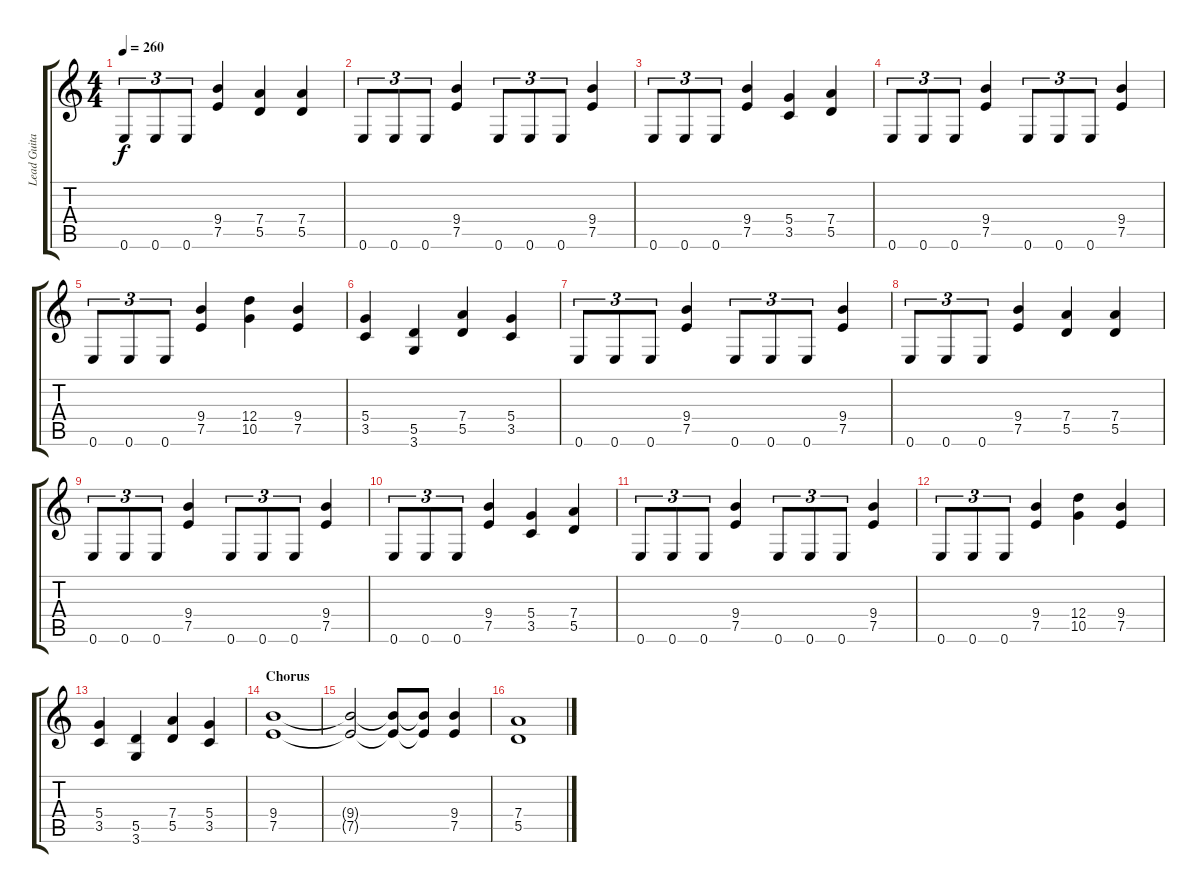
\track ("Lead Guitar (Dave Mustaine)" "Lead Guita") {instrument distortionguitar}
\staff {score tabs}
\tuning (E4 B3 G3 D3 A2 E2) {hide}
\ts (4 4)
\tempo 260
\clef g2
\ks c
0.6.8{tu (3 2) dy f} 0.6.8{tu (3 2)} 0.6.8{tu (3 2)} (9.4 7.5).4 (7.4 5.5).4 (7.4 5.5).4 |
0.6.8{tu (3 2)} 0.6.8{tu (3 2)} 0.6.8{tu (3 2)} (9.4 7.5).4 0.6.8{tu (3 2)} 0.6.8{tu (3 2)} 0.6.8{tu (3 2)} (9.4 7.5).4 |
0.6.8{tu (3 2)} 0.6.8{tu (3 2)} 0.6.8{tu (3 2)} (9.4 7.5).4 (5.4 3.5).4 (7.4 5.5).4 |
0.6.8{tu (3 2)} 0.6.8{tu (3 2)} 0.6.8{tu (3 2)} (9.4 7.5).4 0.6.8{tu (3 2)} 0.6.8{tu (3 2)} 0.6.8{tu (3 2)} (9.4 7.5).4 |
0.6.8{tu (3 2)} 0.6.8{tu (3 2)} 0.6.8{tu (3 2)} (9.4 7.5).4 (12.4 10.5).4 (9.4 7.5).4 |
(5.4 3.5).4 (5.5 3.6).4 (7.4 5.5).4 (5.4 3.5).4 |
0.6.8{tu (3 2)} 0.6.8{tu (3 2)} 0.6.8{tu (3 2)} (9.4 7.5).4 0.6.8{tu (3 2)} 0.6.8{tu (3 2)} 0.6.8{tu (3 2)} (9.4 7.5).4 |
0.6.8{tu (3 2)} 0.6.8{tu (3 2)} 0.6.8{tu (3 2)} (9.4 7.5).4 (7.4 5.5).4 (7.4 5.5).4 |
0.6.8{tu (3 2)} 0.6.8{tu (3 2)} 0.6.8{tu (3 2)} (9.4 7.5).4 0.6.8{tu (3 2)} 0.6.8{tu (3 2)} 0.6.8{tu (3 2)} (9.4 7.5).4 |
0.6.8{tu (3 2)} 0.6.8{tu (3 2)} 0.6.8{tu (3 2)} (9.4 7.5).4 (5.4 3.5).4 (7.4 5.5).4 |
0.6.8{tu (3 2)} 0.6.8{tu (3 2)} 0.6.8{tu (3 2)} (9.4 7.5).4 0.6.8{tu (3 2)} 0.6.8{tu (3 2)} 0.6.8{tu (3 2)} (9.4 7.5).4 |
0.6.8{tu (3 2)} 0.6.8{tu (3 2)} 0.6.8{tu (3 2)} (9.4 7.5).4 (12.4 10.5).4 (9.4 7.5).4 |
(5.4 3.5).4 (5.5 3.6).4 (7.4 5.5).4 (5.4 3.5).4 |
\section ("" "Chorus")
(9.4 7.5).1 |
(9.4{t} 7.5{t}).2 (9.4{t} 7.5{t}).8 (9.4{t} 7.5{t}).8 (9.4 7.5).4 |
(7.4 5.5).1
